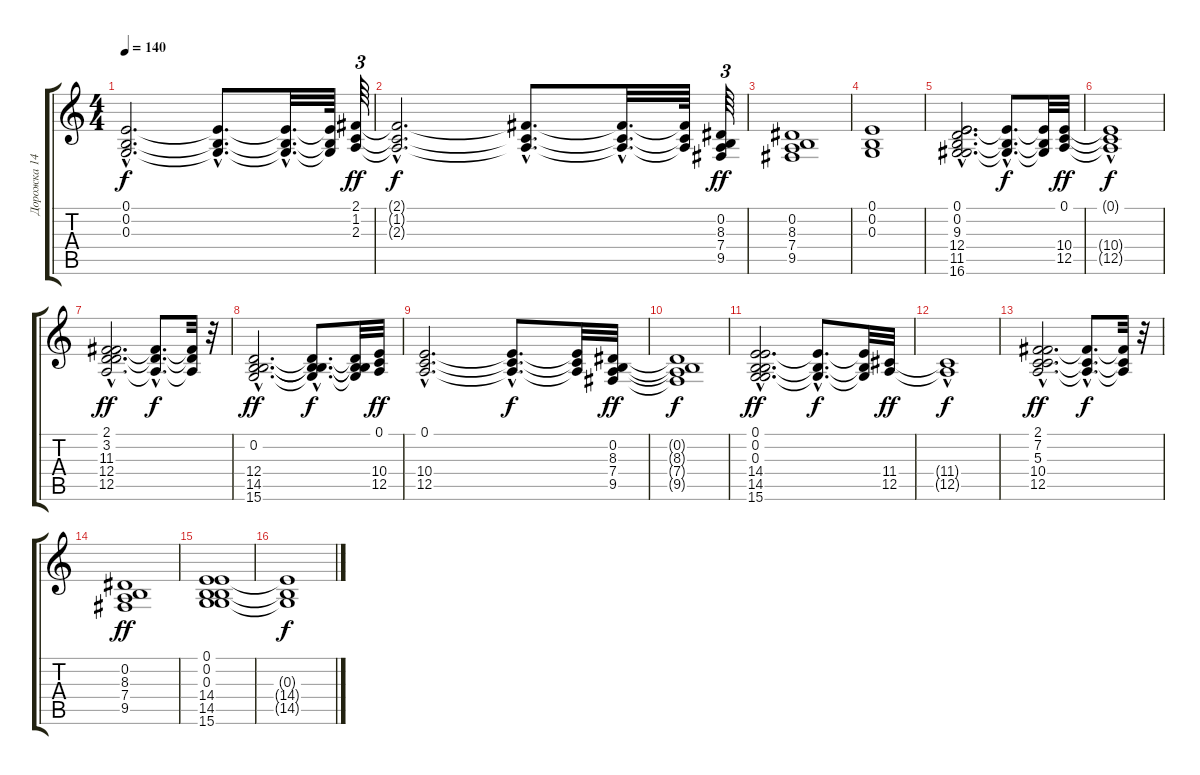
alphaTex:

\track ("Дорожка 14" "Дорожка 14") {instrument rockorgan}
\staff {score tabs}
\tuning (E4 B3 G3 D3 A2 E2) {hide}
\ts (4 4)
\tempo 140
\clef g2
\ks c
(0.1{hac t} 0.2{hac t} 0.3{hac t}).2{d dy f} (0.1{hac t} 0.2{hac t} 0.3{hac t}).8{d} (0.1{hac t} 0.2{hac t} 0.3{hac t}).32{d} (0.1{t} 0.2{t} 0.3{t}).64 (2.1 1.2 2.3).64{tu (3 2) dy ff} |
(2.1{hac t} 1.2{hac t} 2.3{hac t}).2{d dy f} (2.1{hac t} 1.2{hac t} 2.3{hac t}).8{d} (2.1{hac t} 1.2{hac t} 2.3{hac t}).32{d} (2.1{t} 1.2{t} 2.3{t}).64 (0.2 8.3 7.4 9.5).64{tu (3 2) dy ff} |
(0.2 8.3 7.4 9.5).1 |
(0.1 0.2 0.3).1 |
(0.1 0.2{hac} 9.3{hac} 12.4 11.5 16.6{hac}).2{d} (0.2{hac t} 9.3{hac t} 16.6{hac t}).8{d dy f} (0.2{t} 9.3{t} 16.6{t}).32 (0.1 10.4 12.5).32{dy ff} |
(0.1{hac t} 10.4{hac t} 12.5{t}).1{dy f} |
(2.1 3.2 11.3{hac} 12.4{hac} 12.5{hac}).2{d dy ff} (11.3{hac t} 12.4{hac t} 12.5{hac t}).8{d dy f} (11.3{t} 12.4{t} 12.5{t}).32 r.32 |
(0.2{hac} 12.4{hac} 14.5{hac} 15.6{hac}).2{d dy ff} (0.2{hac t} 12.4{hac t} 14.5{hac t} 15.6{hac t}).8{d dy f} (0.2{t} 12.4{t} 14.5{t} 15.6{t}).32 (0.1 10.4 12.5).32{dy ff} |
(0.1{hac} 10.4{hac} 12.5{hac}).2{d volume 5} (0.1{hac t} 10.4{hac t} 12.5{hac t}).8{d dy f} (0.1{t} 10.4{t} 12.5{t}).32 (0.2 8.3 7.4 9.5).32{dy ff} |
(0.2{t} 8.3{t} 7.4{t} 9.5{t}).1{dy f} |
(0.1 0.2 0.3 14.4{hac} 14.5{hac} 15.6{hac}).2{d dy ff} (14.4{hac t} 14.5{hac t} 15.6{hac t}).8{d dy f} (14.4{t} 14.5{t} 15.6{t}).32 (11.4 12.5).32{dy ff} |
(11.4{hac t} 12.5{t}).1{dy f} |
(2.1 7.2{hac} 5.3 10.4{hac} 12.5{hac}).2{d dy ff} (7.2{hac t} 10.4{hac t} 12.5{hac t}).8{d dy f} (7.2{t} 10.4{t} 12.5{t}).32 r.32 |
(0.2 8.3 7.4 9.5).1{dy ff} |
(0.1 0.2 0.3 14.4 14.5 15.6).1 |
(0.3{t} 14.4{t} 14.5{t}).1{dy f}
